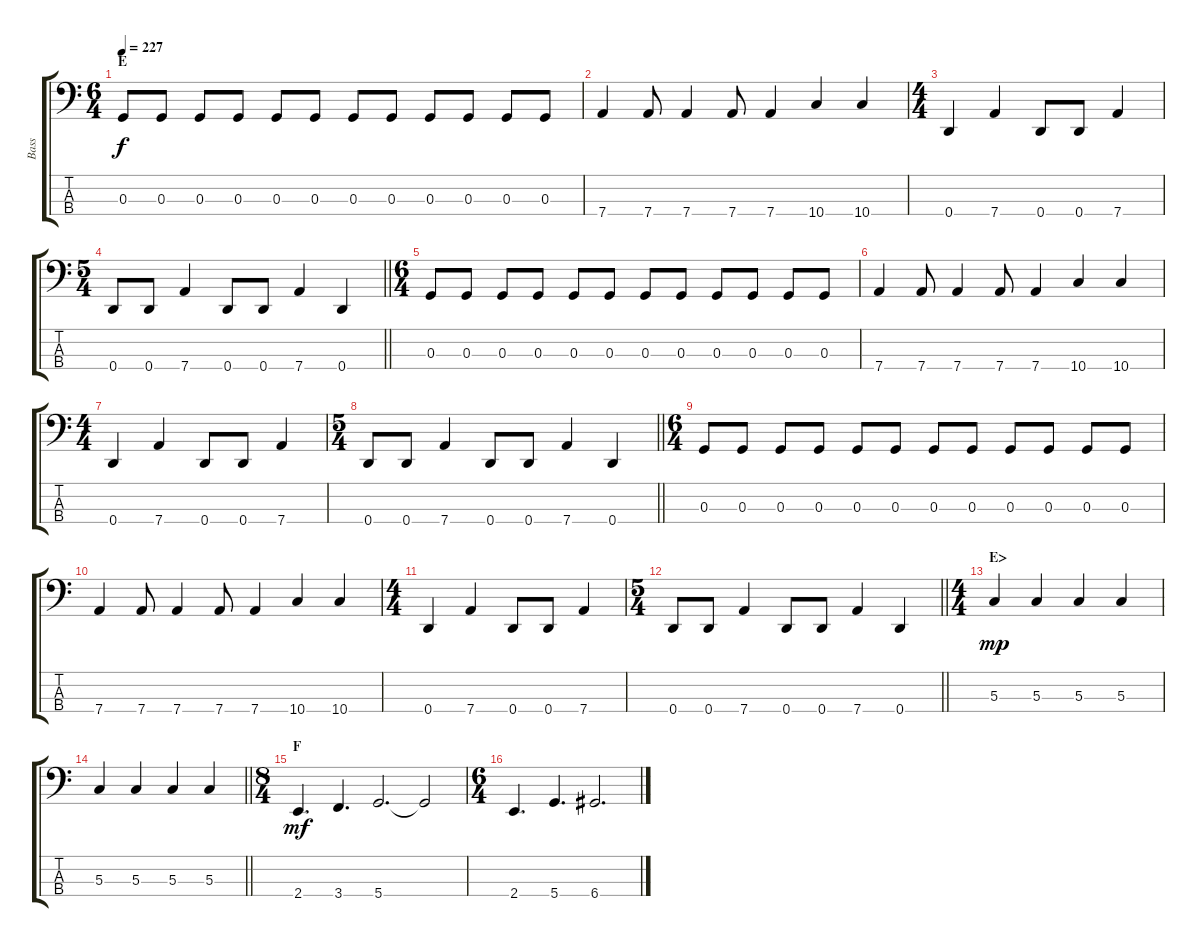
\track ("Bass" "Bass") {instrument electricbassfinger}
\staff {score tabs}
\tuning (F2 C2 G1 D1) {hide}
\ts (6 4)
\section ("" "E")
\tempo 227
\clef f4
\ks c
0.3.8{dy f} 0.3.8 0.3.8 0.3.8 0.3.8 0.3.8 0.3.8 0.3.8 0.3.8 0.3.8 0.3.8 0.3.8 |
7.4.4 7.4.8 7.4.4 7.4.8 7.4.4 10.4.4 10.4.4 |
\ts (4 4)
0.4.4 7.4.4 0.4.8 0.4.8 7.4.4 |
\ts (5 4)
\barLineRight lightlight
0.4.8 0.4.8 7.4.4 0.4.8 0.4.8 7.4.4 0.4.4 |
\ts (6 4)
\section ("" "")
0.3.8 0.3.8 0.3.8 0.3.8 0.3.8 0.3.8 0.3.8 0.3.8 0.3.8 0.3.8 0.3.8 0.3.8 |
7.4.4 7.4.8 7.4.4 7.4.8 7.4.4 10.4.4 10.4.4 |
\ts (4 4)
0.4.4 7.4.4 0.4.8 0.4.8 7.4.4 |
\ts (5 4)
\barLineRight lightlight
0.4.8 0.4.8 7.4.4 0.4.8 0.4.8 7.4.4 0.4.4 |
\ts (6 4)
\section ("" "")
0.3.8 0.3.8 0.3.8 0.3.8 0.3.8 0.3.8 0.3.8 0.3.8 0.3.8 0.3.8 0.3.8 0.3.8 |
7.4.4 7.4.8 7.4.4 7.4.8 7.4.4 10.4.4 10.4.4 |
\ts (4 4)
0.4.4 7.4.4 0.4.8 0.4.8 7.4.4 |
\ts (5 4)
\barLineRight lightlight
0.4.8 0.4.8 7.4.4 0.4.8 0.4.8 7.4.4 0.4.4 |
\ts (4 4)
\section ("" "E>")
5.3.4{dy mp} 5.3.4 5.3.4 5.3.4 |
\barLineRight lightlight
5.3.4 5.3.4 5.3.4 5.3.4 |
\ts (8 4)
\section ("" "F")
2.4.4{d dy mf instrument acousticbass} 3.4.4{d} 5.4.2{d} 5.4{t}.2 |
\ts (6 4)
2.4.4{d} 5.4.4{d} 6.4.2{d}
